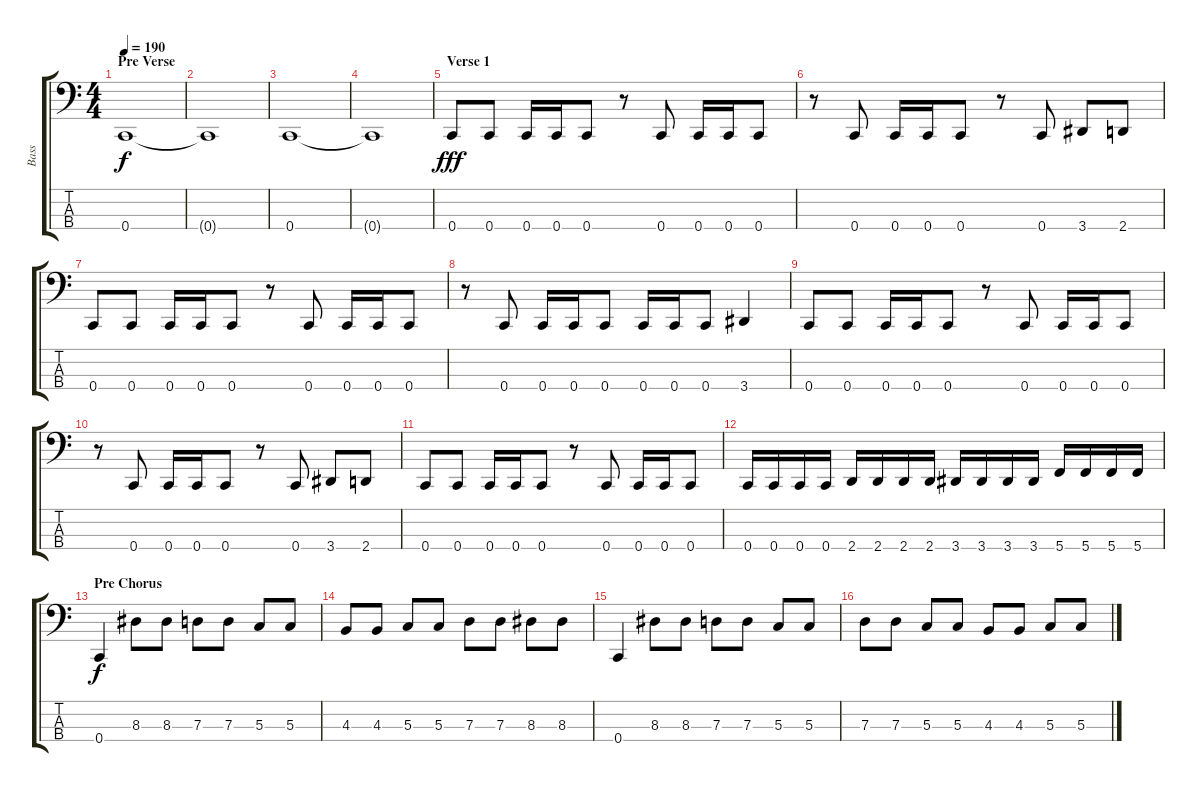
\track ("Bass" "Bass") {instrument electricbassfinger}
\staff {score tabs}
\tuning (F2 C2 G1 C1) {hide}
\ts (4 4)
\section ("" "Pre Verse")
\tempo 190
\clef f4
\ks c
0.4.1{dy f} |
0.4{t}.1 |
0.4.1 |
0.4{t}.1 |
\section ("" "Verse 1")
0.4.8{dy fff} 0.4.8 0.4.16 0.4.16 0.4.8 r.8 0.4.8 0.4.16 0.4.16 0.4.8 |
r.8 0.4.8 0.4.16 0.4.16 0.4.8 r.8 0.4.8 3.4.8 2.4.8 |
0.4.8 0.4.8 0.4.16 0.4.16 0.4.8 r.8 0.4.8 0.4.16 0.4.16 0.4.8 |
r.8 0.4.8 0.4.16 0.4.16 0.4.8 0.4.16 0.4.16 0.4.8 3.4.4 |
0.4.8 0.4.8 0.4.16 0.4.16 0.4.8 r.8 0.4.8 0.4.16 0.4.16 0.4.8 |
r.8 0.4.8 0.4.16 0.4.16 0.4.8 r.8 0.4.8 3.4.8 2.4.8 |
0.4.8 0.4.8 0.4.16 0.4.16 0.4.8 r.8 0.4.8 0.4.16 0.4.16 0.4.8 |
0.4.16 0.4.16 0.4.16 0.4.16 2.4.16 2.4.16 2.4.16 2.4.16 3.4.16 3.4.16 3.4.16 3.4.16 5.4.16 5.4.16 5.4.16 5.4.16 |
\section ("" "Pre Chorus")
0.4.4{dy f} 8.3.8 8.3.8 7.3.8 7.3.8 5.3.8 5.3.8 |
4.3.8 4.3.8 5.3.8 5.3.8 7.3.8 7.3.8 8.3.8 8.3.8 |
0.4.4 8.3.8 8.3.8 7.3.8 7.3.8 5.3.8 5.3.8 |
7.3.8 7.3.8 5.3.8 5.3.8 4.3.8 4.3.8 5.3.8 5.3.8
